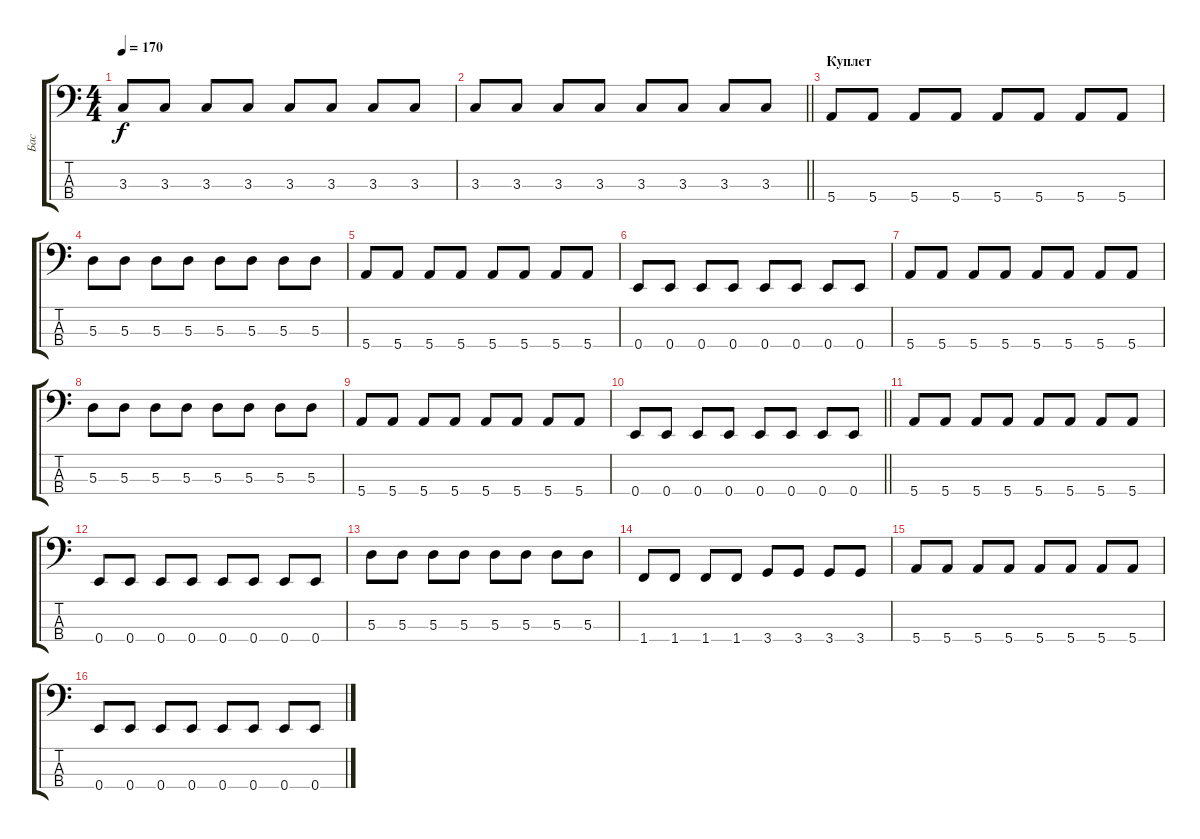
\track ("Бас" "Бас") {instrument electricbassfinger}
\staff {score tabs}
\tuning (G2 D2 A1 E1) {hide}
\ts (4 4)
\tempo 170
\clef f4
\ks c
3.3.8{dy f} 3.3.8 3.3.8 3.3.8 3.3.8 3.3.8 3.3.8 3.3.8 |
\barLineRight lightlight
3.3.8 3.3.8 3.3.8 3.3.8 3.3.8 3.3.8 3.3.8 3.3.8 |
\section ("" "Куплет")
5.4.8 5.4.8 5.4.8 5.4.8 5.4.8 5.4.8 5.4.8 5.4.8 |
5.3.8 5.3.8 5.3.8 5.3.8 5.3.8 5.3.8 5.3.8 5.3.8 |
5.4.8 5.4.8 5.4.8 5.4.8 5.4.8 5.4.8 5.4.8 5.4.8 |
0.4.8 0.4.8 0.4.8 0.4.8 0.4.8 0.4.8 0.4.8 0.4.8 |
5.4.8 5.4.8 5.4.8 5.4.8 5.4.8 5.4.8 5.4.8 5.4.8 |
5.3.8 5.3.8 5.3.8 5.3.8 5.3.8 5.3.8 5.3.8 5.3.8 |
5.4.8 5.4.8 5.4.8 5.4.8 5.4.8 5.4.8 5.4.8 5.4.8 |
\barLineRight lightlight
0.4.8 0.4.8 0.4.8 0.4.8 0.4.8 0.4.8 0.4.8 0.4.8 |
5.4.8 5.4.8 5.4.8 5.4.8 5.4.8 5.4.8 5.4.8 5.4.8 |
0.4.8 0.4.8 0.4.8 0.4.8 0.4.8 0.4.8 0.4.8 0.4.8 |
5.3.8 5.3.8 5.3.8 5.3.8 5.3.8 5.3.8 5.3.8 5.3.8 |
1.4.8 1.4.8 1.4.8 1.4.8 3.4.8 3.4.8 3.4.8 3.4.8 |
5.4.8 5.4.8 5.4.8 5.4.8 5.4.8 5.4.8 5.4.8 5.4.8 |
0.4.8 0.4.8 0.4.8 0.4.8 0.4.8 0.4.8 0.4.8 0.4.8
